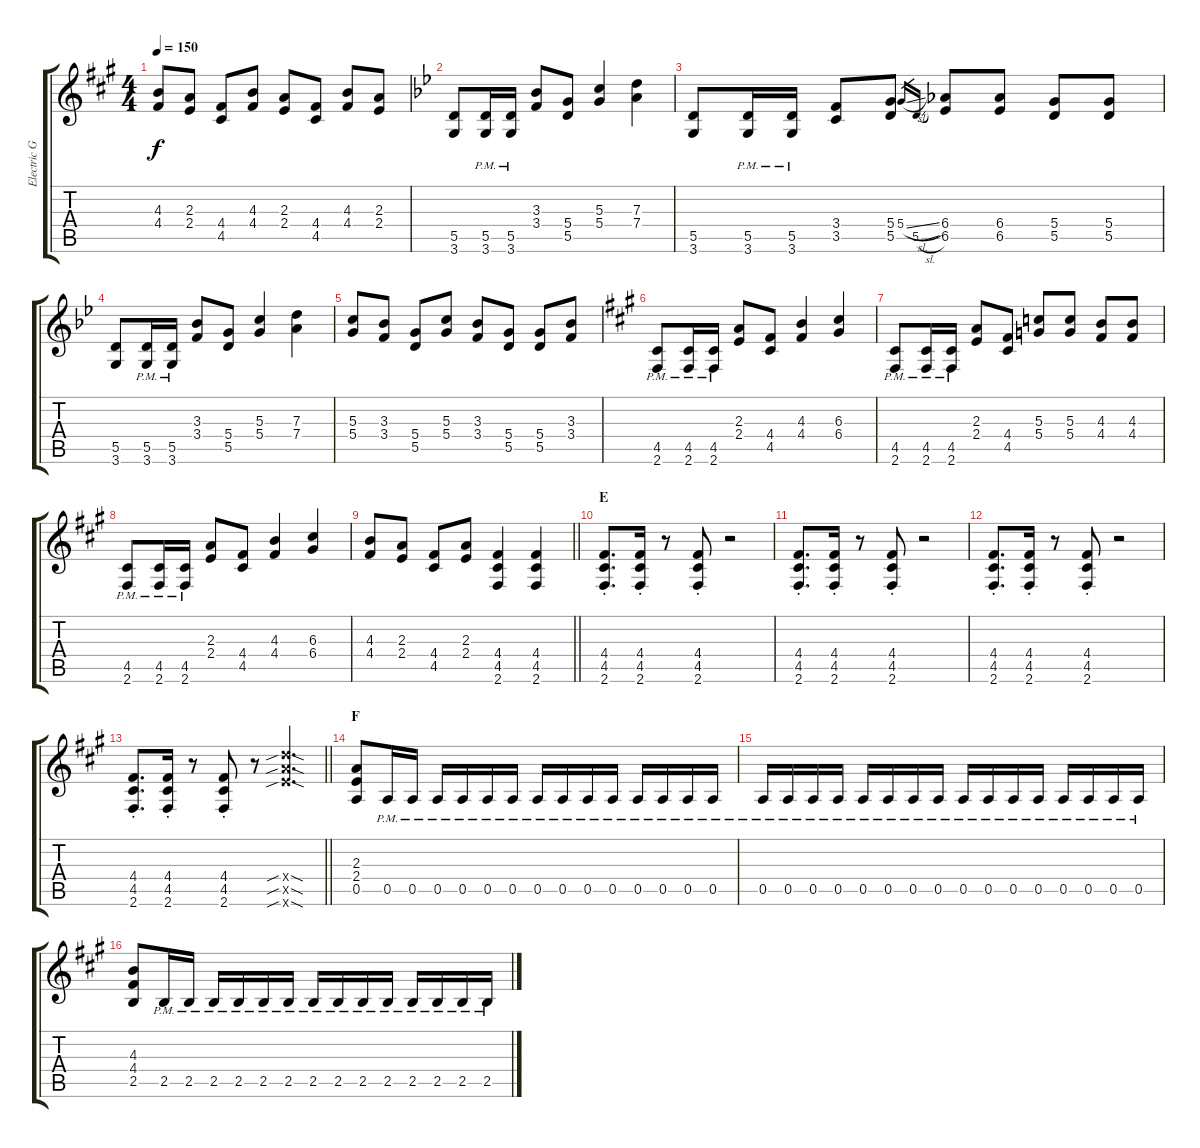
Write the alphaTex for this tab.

\track ("Electric Guitar II" "Electric G") {instrument overdrivenguitar}
\staff {score tabs}
\tuning (E4 B3 G3 D3 A2 E2) {hide}
\ts (4 4)
\tempo 150
\clef g2
\ks a
(4.3 4.4).8{dy f} (2.3 2.4).8 (4.4 4.5).8 (4.3 4.4).8 (2.3 2.4).8 (4.4 4.5).8 (4.3 4.4).8 (2.3 2.4).8 |
\ks bb
(5.5 3.6).8 (5.5{pm} 3.6).16 (5.5{pm} 3.6).16 (3.3 3.4).8 (5.4 5.5).8 (5.3 5.4).4 (7.3 7.4).4 |
(5.5 3.6).8 (5.5{pm} 3.6).16 (5.5{pm} 3.6).16 (3.4 3.5).8 (5.4 5.5).8 5.4{sl}.16{gr} 5.5{sl}.16{gr} (6.4 6.5).8 (6.4 6.5).8 (5.4 5.5).8 (5.4 5.5).8 |
(5.5 3.6).8 (5.5{pm} 3.6).16 (5.5{pm} 3.6).16 (3.3 3.4).8 (5.4 5.5).8 (5.3 5.4).4 (7.3 7.4).4 |
(5.3 5.4).8 (3.3 3.4).8 (5.4 5.5).8 (5.3 5.4).8 (3.3 3.4).8 (5.4 5.5).8 (5.4 5.5).8 (3.3 3.4).8 |
\ks a
(4.5{pm} 2.6).8 (4.5{pm} 2.6).16 (4.5{pm} 2.6).16 (2.3 2.4).8 (4.4 4.5).8 (4.3 4.4).4 (6.3 6.4).4 |
(4.5{pm} 2.6).8 (4.5{pm} 2.6).16 (4.5{pm} 2.6).16 (2.3 2.4).8 (4.4 4.5).8 (5.3 5.4).8 (5.3 5.4).8 (4.3 4.4).8 (4.3 4.4).8 |
(4.5{pm} 2.6).8 (4.5{pm} 2.6).16 (4.5{pm} 2.6).16 (2.3 2.4).8 (4.4 4.5).8 (4.3 4.4).4 (6.3 6.4).4 |
\barLineRight lightlight
(4.3 4.4).8 (2.3 2.4).8 (4.4 4.5).8 (2.3 2.4).8 (4.4 4.5 2.6).4 (4.4 4.5 2.6).4 |
\section ("" "E")
(4.4{st} 4.5{st} 2.6{st}).8{d} (4.4{st} 4.5{st} 2.6{st}).16 r.8 (4.4{st} 4.5{st} 2.6{st}).8 r.2 |
(4.4{st} 4.5{st} 2.6{st}).8{d} (4.4{st} 4.5{st} 2.6{st}).16 r.8 (4.4{st} 4.5{st} 2.6{st}).8 r.2 |
(4.4{st} 4.5{st} 2.6{st}).8{d} (4.4{st} 4.5{st} 2.6{st}).16 r.8 (4.4{st} 4.5{st} 2.6{st}).8 r.2 |
\barLineRight lightlight
(4.4{st} 4.5{st} 2.6{st}).8{d} (4.4{st} 4.5{st} 2.6{st}).16 r.8 (4.4{st} 4.5{st} 2.6{st}).8 r.8 (12.4{sib sod x} 12.5{sib sod x} 12.6{sib sod x}).4{d} |
\section ("" "F")
(2.3 2.4 0.5).8 0.5{pm}.16 0.5{pm}.16 0.5{pm}.16 0.5{pm}.16 0.5{pm}.16 0.5{pm}.16 0.5{pm}.16 0.5{pm}.16 0.5{pm}.16 0.5{pm}.16 0.5{pm}.16 0.5{pm}.16 0.5{pm}.16 0.5{pm}.16 |
0.5{pm}.16 0.5{pm}.16 0.5{pm}.16 0.5{pm}.16 0.5{pm}.16 0.5{pm}.16 0.5{pm}.16 0.5{pm}.16 0.5{pm}.16 0.5{pm}.16 0.5{pm}.16 0.5{pm}.16 0.5{pm}.16 0.5{pm}.16 0.5{pm}.16 0.5{pm}.16 |
(4.3 4.4 2.5).8 2.5{pm}.16 2.5{pm}.16 2.5{pm}.16 2.5{pm}.16 2.5{pm}.16 2.5{pm}.16 2.5{pm}.16 2.5{pm}.16 2.5{pm}.16 2.5{pm}.16 2.5{pm}.16 2.5{pm}.16 2.5{pm}.16 2.5{pm}.16
